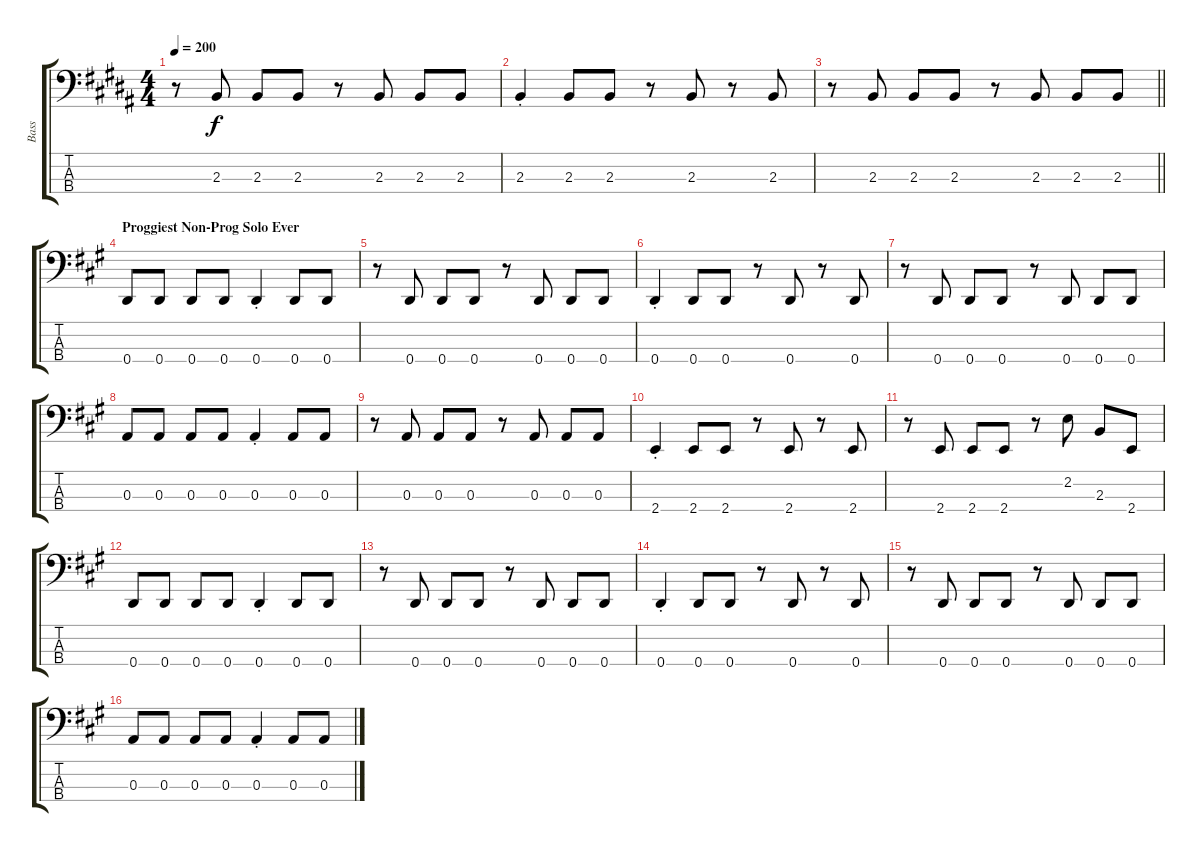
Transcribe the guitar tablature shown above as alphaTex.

\track ("Bass" "Bass") {instrument electricbassfinger}
\staff {score tabs}
\tuning (G2 D2 A1 D1) {hide}
\ts (4 4)
\tempo 200
\clef f4
\ks b
r.8{dy f} 2.3.8 2.3.8 2.3.8 r.8 2.3.8 2.3.8 2.3.8 |
2.3{st}.4 2.3.8 2.3.8 r.8 2.3.8 r.8 2.3.8 |
\barLineRight lightlight
r.8 2.3.8 2.3.8 2.3.8 r.8 2.3.8 2.3.8 2.3.8 |
\section ("" "Proggiest Non-Prog Solo Ever")
\ks a
0.4.8 0.4.8 0.4.8 0.4.8 0.4{st}.4 0.4.8 0.4.8 |
r.8 0.4.8 0.4.8 0.4.8 r.8 0.4.8 0.4.8 0.4.8 |
0.4{st}.4 0.4.8 0.4.8 r.8 0.4.8 r.8 0.4.8 |
r.8 0.4.8 0.4.8 0.4.8 r.8 0.4.8 0.4.8 0.4.8 |
0.3.8 0.3.8 0.3.8 0.3.8 0.3{st}.4 0.3.8 0.3.8 |
r.8 0.3.8 0.3.8 0.3.8 r.8 0.3.8 0.3.8 0.3.8 |
2.4{st}.4 2.4.8 2.4.8 r.8 2.4.8 r.8 2.4.8 |
r.8 2.4.8 2.4.8 2.4.8 r.8 2.2.8 2.3.8 2.4.8 |
0.4.8 0.4.8 0.4.8 0.4.8 0.4{st}.4 0.4.8 0.4.8 |
r.8 0.4.8 0.4.8 0.4.8 r.8 0.4.8 0.4.8 0.4.8 |
0.4{st}.4 0.4.8 0.4.8 r.8 0.4.8 r.8 0.4.8 |
r.8 0.4.8 0.4.8 0.4.8 r.8 0.4.8 0.4.8 0.4.8 |
0.3.8 0.3.8 0.3.8 0.3.8 0.3{st}.4 0.3.8 0.3.8
